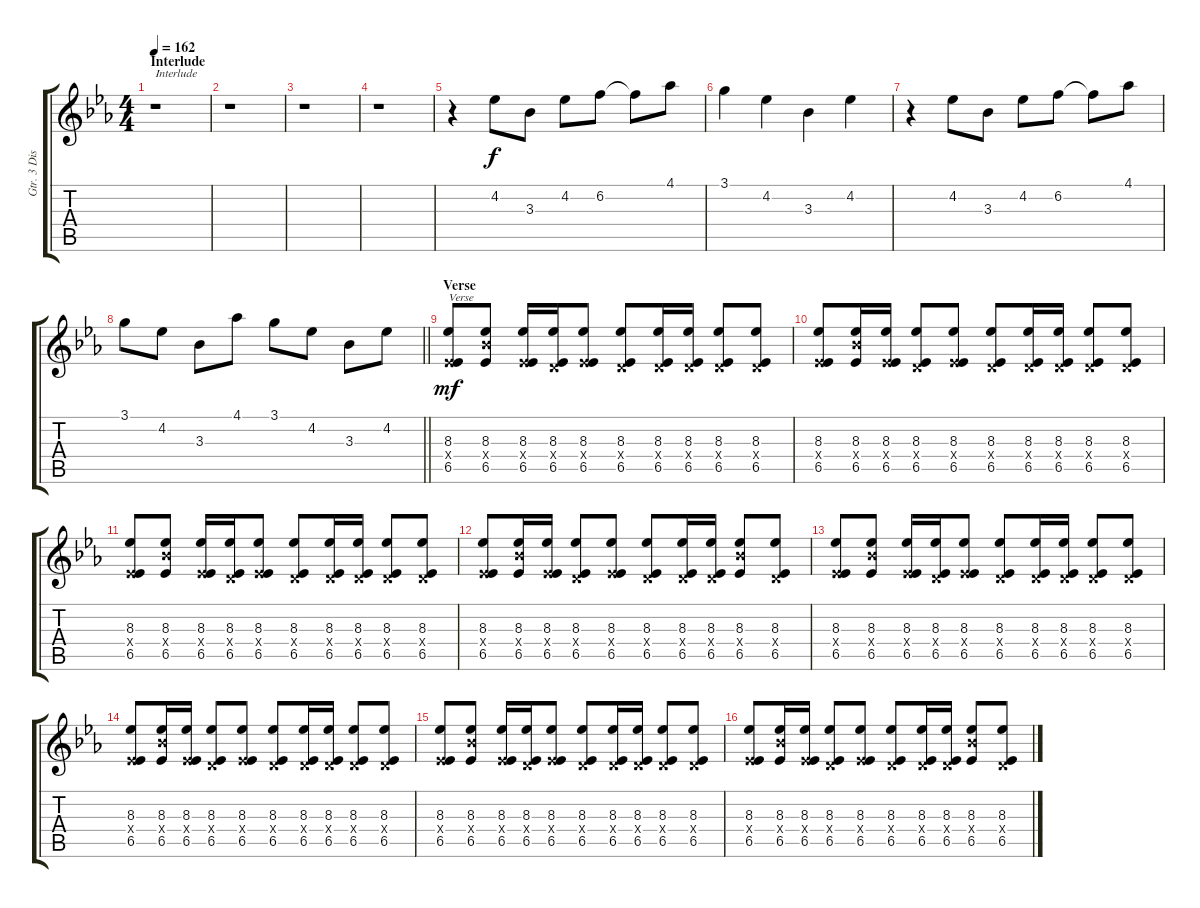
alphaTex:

\track ("Gtr. 3 Distortion" "Gtr. 3 Dis") {instrument distortionguitar}
\staff {score tabs}
\tuning (E4 B3 G3 D3 A2 D2) {hide}
\ts (4 4)
\section ("" "Interlude")
\tempo 162
\clef g2
\ks eb
r.1{txt "Interlude" dy mp} |
r.1 |
r.1 |
r.1 |
r.4 4.2.8{dy f} 3.3.8 4.2.8 6.2.8 6.2{t}.8 4.1.8 |
3.1.4 4.2.4 3.3.4 4.2.4 |
r.4 4.2.8 3.3.8 4.2.8 6.2.8 6.2{t}.8 4.1.8 |
\barLineRight lightlight
3.1.8 4.2.8 3.3.8 4.1.8 3.1.8 4.2.8 3.3.8 4.2.8 |
\section ("" "Verse")
(8.3 1.4{x} 6.5).8{txt "Verse" dy mf} (8.3 8.4{x} 6.5).8 (8.3 1.4{x} 6.5).16 (8.3 0.4{x} 6.5).16 (8.3 1.4{x} 6.5).8 (8.3 0.4{x} 6.5).8 (8.3 0.4{x} 6.5).16 (8.3 0.4{x} 6.5).16 (8.3 0.4{x} 6.5).8 (8.3 0.4{x} 6.5).8 |
(8.3 1.4{x} 6.5).8 (8.3 8.4{x} 6.5).16 (8.3 1.4{x} 6.5).16 (8.3 0.4{x} 6.5).8 (8.3 1.4{x} 6.5).8 (8.3 0.4{x} 6.5).8 (8.3 0.4{x} 6.5).16 (8.3 0.4{x} 6.5).16 (8.3 0.4{x} 6.5).8 (8.3 0.4{x} 6.5).8 |
(8.3 1.4{x} 6.5).8 (8.3 8.4{x} 6.5).8 (8.3 1.4{x} 6.5).16 (8.3 0.4{x} 6.5).16 (8.3 1.4{x} 6.5).8 (8.3 0.4{x} 6.5).8 (8.3 0.4{x} 6.5).16 (8.3 0.4{x} 6.5).16 (8.3 0.4{x} 6.5).8 (8.3 0.4{x} 6.5).8 |
(8.3 1.4{x} 6.5).8 (8.3 8.4{x} 6.5).16 (8.3 1.4{x} 6.5).16 (8.3 0.4{x} 6.5).8 (8.3 1.4{x} 6.5).8 (8.3 0.4{x} 6.5).8 (8.3 0.4{x} 6.5).16 (8.3 0.4{x} 6.5).16 (8.3 8.4{x} 6.5).8 (8.3 0.4{x} 6.5).8 |
(8.3 1.4{x} 6.5).8 (8.3 8.4{x} 6.5).8 (8.3 1.4{x} 6.5).16 (8.3 0.4{x} 6.5).16 (8.3 1.4{x} 6.5).8 (8.3 0.4{x} 6.5).8 (8.3 0.4{x} 6.5).16 (8.3 0.4{x} 6.5).16 (8.3 0.4{x} 6.5).8 (8.3 0.4{x} 6.5).8 |
(8.3 1.4{x} 6.5).8 (8.3 8.4{x} 6.5).16 (8.3 1.4{x} 6.5).16 (8.3 0.4{x} 6.5).8 (8.3 1.4{x} 6.5).8 (8.3 0.4{x} 6.5).8 (8.3 0.4{x} 6.5).16 (8.3 0.4{x} 6.5).16 (8.3 0.4{x} 6.5).8 (8.3 0.4{x} 6.5).8 |
(8.3 1.4{x} 6.5).8 (8.3 8.4{x} 6.5).8 (8.3 1.4{x} 6.5).16 (8.3 0.4{x} 6.5).16 (8.3 1.4{x} 6.5).8 (8.3 0.4{x} 6.5).8 (8.3 0.4{x} 6.5).16 (8.3 0.4{x} 6.5).16 (8.3 0.4{x} 6.5).8 (8.3 0.4{x} 6.5).8 |
(8.3 1.4{x} 6.5).8 (8.3 8.4{x} 6.5).16 (8.3 1.4{x} 6.5).16 (8.3 0.4{x} 6.5).8 (8.3 1.4{x} 6.5).8 (8.3 0.4{x} 6.5).8 (8.3 0.4{x} 6.5).16 (8.3 0.4{x} 6.5).16 (8.3 8.4{x} 6.5).8 (8.3 0.4{x} 6.5).8
